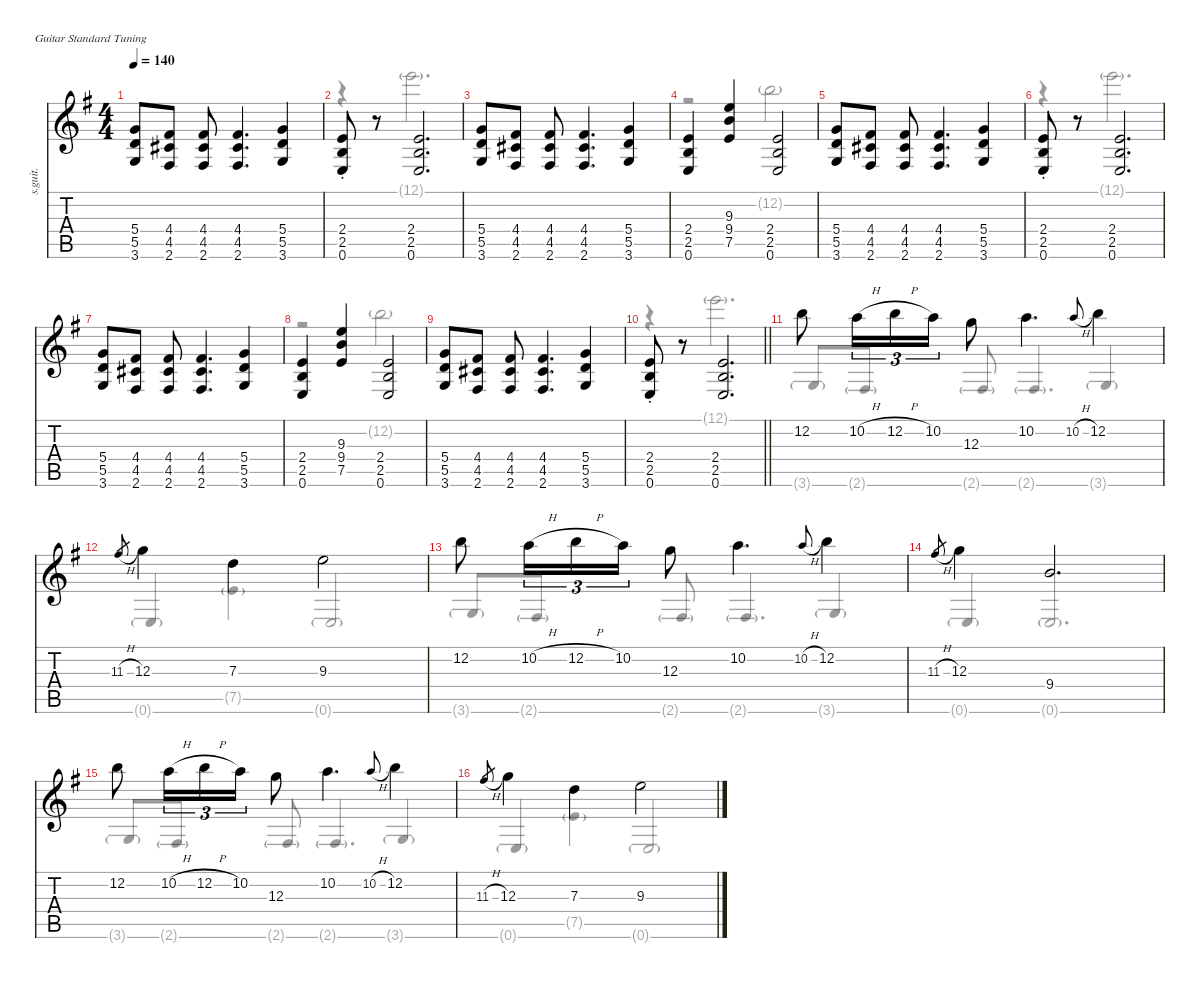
\defaultSystemsLayout 4
\hideDynamics
\bracketExtendMode nobrackets
\otherSystemsTrackNameOrientation horizontal
\track ("Gtr. I" "s.guit.") {defaultSystemsLayout 8 mute instrument acousticguitarsteel}
\staff {score tabs}
\tuning (E4 B3 G3 D3 A2 E2)
\voice
\ts (4 4)
\tempo 140
\clef g2
\ks eminor
(5.4{acc forcenatural} 5.5{acc forcenatural} 3.6{acc forcenatural}).8{dy f beam Up} (4.4{acc #} 4.5{acc #} 2.6{acc #}).8{beam Up} (4.4{acc #} 4.5{acc #} 2.6{acc #}).8{beam Up} (4.4{acc #} 4.5{acc #} 2.6{acc #}).4{d beam Up} (5.4{acc forcenatural} 5.5{acc forcenatural} 3.6{acc forcenatural}).4{beam Up} |
(2.4{st acc forcenatural} 2.5{st acc forcenatural} 0.6{st acc forcenatural}).8{beam Up} r.8{beam Up} (2.4{acc forcenatural} 2.5{acc forcenatural} 0.6{acc forcenatural}).2{d beam Up} |
(5.4{acc forcenatural} 5.5{acc forcenatural} 3.6{acc forcenatural}).8{beam Up} (4.4{acc #} 4.5{acc #} 2.6{acc #}).8{beam Up} (4.4{acc #} 4.5{acc #} 2.6{acc #}).8{beam Up} (4.4{acc #} 4.5{acc #} 2.6{acc #}).4{d beam Up} (5.4{acc forcenatural} 5.5{acc forcenatural} 3.6{acc forcenatural}).4{beam Up} |
(2.4{acc forcenatural} 2.5{acc forcenatural} 0.6{acc forcenatural}).4{beam Up} (9.3{acc forcenatural} 9.4{acc forcenatural} 7.5{acc forcenatural}).4{beam Up} (2.4{acc forcenatural} 2.5{acc forcenatural} 0.6{acc forcenatural}).2{beam Up} |
(5.4{acc forcenatural} 5.5{acc forcenatural} 3.6{acc forcenatural}).8{beam Up} (4.4{acc #} 4.5{acc #} 2.6{acc #}).8{beam Up} (4.4{acc #} 4.5{acc #} 2.6{acc #}).8{beam Up} (4.4{acc #} 4.5{acc #} 2.6{acc #}).4{d beam Up} (5.4{acc forcenatural} 5.5{acc forcenatural} 3.6{acc forcenatural}).4{beam Up} |
(2.4{st acc forcenatural} 2.5{st acc forcenatural} 0.6{st acc forcenatural}).8{beam Up} r.8{beam Up} (2.4{acc forcenatural} 2.5{acc forcenatural} 0.6{acc forcenatural}).2{d beam Up} |
(5.4{acc forcenatural} 5.5{acc forcenatural} 3.6{acc forcenatural}).8{beam Up} (4.4{acc #} 4.5{acc #} 2.6{acc #}).8{beam Up} (4.4{acc #} 4.5{acc #} 2.6{acc #}).8{beam Up} (4.4{acc #} 4.5{acc #} 2.6{acc #}).4{d beam Up} (5.4{acc forcenatural} 5.5{acc forcenatural} 3.6{acc forcenatural}).4{beam Up} |
(2.4{acc forcenatural} 2.5{acc forcenatural} 0.6{acc forcenatural}).4{beam Up} (9.3{acc forcenatural} 9.4{acc forcenatural} 7.5{acc forcenatural}).4{beam Up} (2.4{acc forcenatural} 2.5{acc forcenatural} 0.6{acc forcenatural}).2{beam Up} |
(5.4{acc forcenatural} 5.5{acc forcenatural} 3.6{acc forcenatural}).8{beam Up} (4.4{acc #} 4.5{acc #} 2.6{acc #}).8{beam Up} (4.4{acc #} 4.5{acc #} 2.6{acc #}).8{beam Up} (4.4{acc #} 4.5{acc #} 2.6{acc #}).4{d beam Up} (5.4{acc forcenatural} 5.5{acc forcenatural} 3.6{acc forcenatural}).4{beam Up} |
\barLineRight lightlight
(2.4{st acc forcenatural} 2.5{st acc forcenatural} 0.6{st acc forcenatural}).8{beam Up} r.8{beam Up} (2.4{acc forcenatural} 2.5{acc forcenatural} 0.6{acc forcenatural}).2{d beam Up} |
12.2{acc forcenatural}.8{beam Down} 10.2{h acc forcenatural}.16{tu (3 2) beam Down} 12.2{h acc forcenatural}.16{tu (3 2) beam Down} 10.2{acc forcenatural}.16{tu (3 2) beam Down} 12.3{acc forcenatural}.8{beam Down} 10.2{acc forcenatural}.4{d beam Down} 10.2{h acc forcenatural}.8{gr onbeat beam Up} 12.2{acc forcenatural}.4{beam Down} |
11.3{h acc #}.8{gr dy mf beam Up} 12.3{acc forcenatural}.4{dy f beam Down} 7.3{acc forcenatural}.4{beam Down} 9.3{acc forcenatural}.2{beam Down} |
12.2{acc forcenatural}.8{beam Down} 10.2{h acc forcenatural}.16{tu (3 2) beam Down} 12.2{h acc forcenatural}.16{tu (3 2) beam Down} 10.2{acc forcenatural}.16{tu (3 2) beam Down} 12.3{acc forcenatural}.8{beam Down} 10.2{acc forcenatural}.4{d beam Down} 10.2{h acc forcenatural}.8{gr onbeat beam Up} 12.2{acc forcenatural}.4{beam Down} |
11.3{h acc #}.8{gr dy mf beam Up} 12.3{acc forcenatural}.4{dy f beam Down} 9.4{acc forcenatural}.2{d beam Up} |
12.2{acc forcenatural}.8{beam Down} 10.2{h acc forcenatural}.16{tu (3 2) beam Down} 12.2{h acc forcenatural}.16{tu (3 2) beam Down} 10.2{acc forcenatural}.16{tu (3 2) beam Down} 12.3{acc forcenatural}.8{beam Down} 10.2{acc forcenatural}.4{d beam Down} 10.2{h acc forcenatural}.8{gr onbeat beam Up} 12.2{acc forcenatural}.4{beam Down} |
11.3{h acc #}.8{gr dy mf beam Up} 12.3{acc forcenatural}.4{dy f beam Down} 7.3{acc forcenatural}.4{beam Down} 9.3{acc forcenatural}.2{beam Down}
\voice
\clef g2
\ottava regular
\simile none
\ks eminor
|
r.4{beam Down} 12.1{g acc forcenatural}.2{d beam Down} |
|
r.2{beam Down} 12.2{g acc forcenatural}.2{beam Down} |
|
r.4{beam Down} 12.1{g acc forcenatural}.2{d beam Down} |
|
r.2{beam Down} 12.2{g acc forcenatural}.2{beam Down} |
|
\barLineRight lightlight
r.4{beam Down} 12.1{g acc forcenatural}.2{d beam Down} |
3.6{g acc forcenatural}.8{dy ppp beam Up} 2.6{g acc #}.8{beam Up} 2.6{g acc #}.8{beam Up} 2.6{g acc #}.4{d beam Up} 3.6{g acc forcenatural}.4{beam Up} |
0.6{g acc forcenatural}.4{beam Up} 7.5{g acc forcenatural}.4{beam Down} 0.6{g acc forcenatural}.2{beam Up} |
3.6{g acc forcenatural}.8{beam Up} 2.6{g acc #}.8{beam Up} 2.6{g acc #}.8{beam Up} 2.6{g acc #}.4{d beam Up} 3.6{g acc forcenatural}.4{beam Up} |
0.6{g acc forcenatural}.4{beam Up} 0.6{g acc forcenatural}.2{d beam Up} |
3.6{g acc forcenatural}.8{beam Up} 2.6{g acc #}.8{beam Up} 2.6{g acc #}.8{beam Up} 2.6{g acc #}.4{d beam Up} 3.6{g acc forcenatural}.4{beam Up} |
0.6{g acc forcenatural}.4{beam Up} 7.5{g acc forcenatural}.4{beam Down} 0.6{g acc forcenatural}.2{beam Up}
